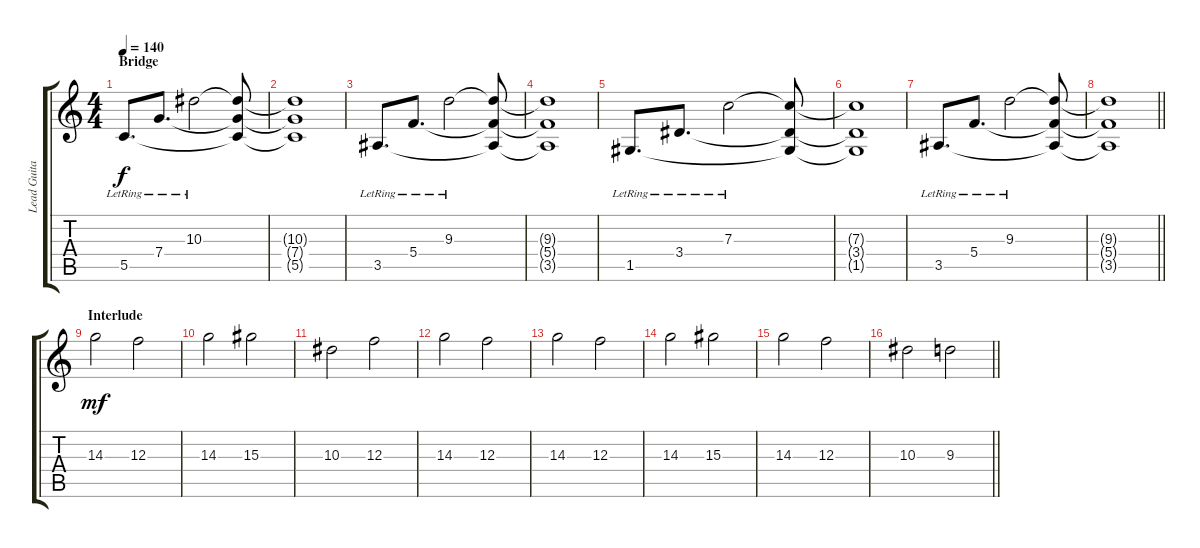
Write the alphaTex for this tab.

\track ("Lead Guitar" "Lead Guita") {instrument overdrivenguitar}
\staff {score tabs}
\tuning (D4 A3 F3 C3 G2 C2) {hide}
\ts (4 4)
\section ("" "Bridge")
\tempo 140
\clef g2
\ks c
5.5{lr}.8{d dy f} 7.4{lr}.8{d} 10.3{lr}.2 (10.3{t} 7.4{t} 5.5{t}).8 |
(10.3{t} 7.4{t} 5.5{t}).1 |
3.5{lr}.8{d} 5.4{lr}.8{d} 9.3{lr}.2 (9.3{t} 5.4{t} 3.5{t}).8 |
(9.3{t} 5.4{t} 3.5{t}).1 |
1.5{lr}.8{d} 3.4{lr}.8{d} 7.3{lr}.2 (7.3{t} 3.4{t} 1.5{t}).8 |
(7.3{t} 3.4{t} 1.5{t}).1 |
3.5{lr}.8{d} 5.4{lr}.8{d} 9.3{lr}.2 (9.3{t} 5.4{t} 3.5{t}).8 |
\barLineRight lightlight
(9.3{t} 5.4{t} 3.5{t}).1 |
\section ("" "Interlude")
14.3.2{dy mf} 12.3.2 |
14.3.2 15.3.2 |
10.3.2 12.3.2 |
14.3.2 12.3.2 |
14.3.2 12.3.2 |
14.3.2 15.3.2 |
14.3.2 12.3.2 |
\barLineRight lightlight
10.3.2 9.3.2
